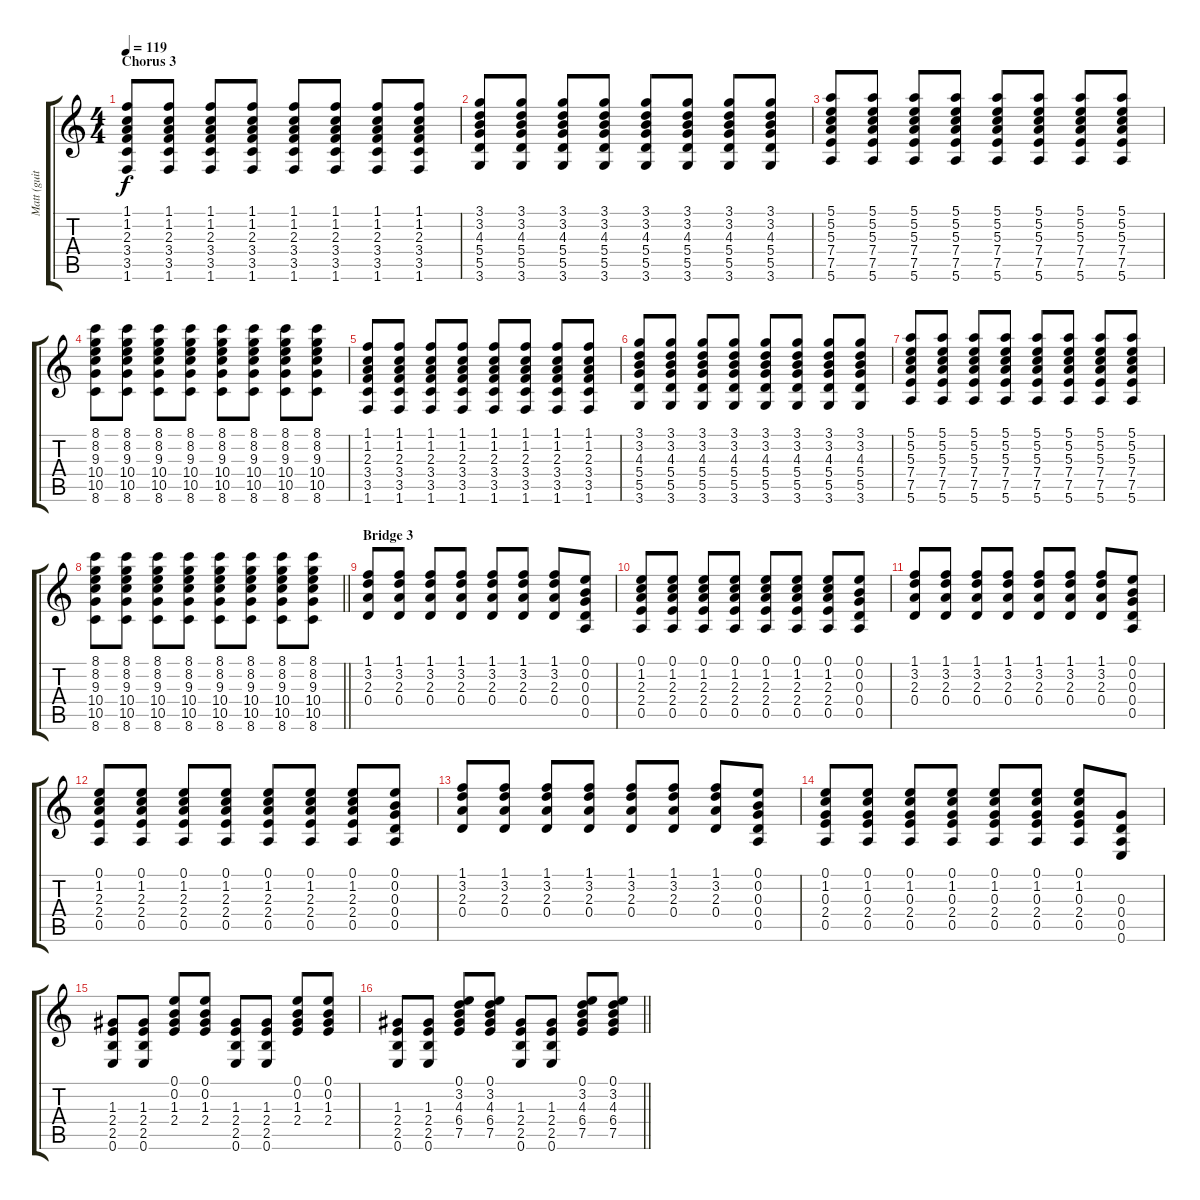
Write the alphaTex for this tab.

\track ("Matt (guitar)" "Matt (guit") {solo instrument overdrivenguitar}
\staff {score tabs}
\tuning (E4 B3 G3 D3 A2 E2) {hide}
\ts (4 4)
\section ("" "Chorus 3")
\tempo 119
\clef g2
\ks c
(1.1 1.2 2.3 3.4 3.5 1.6).8{dy f} (1.1 1.2 2.3 3.4 3.5 1.6).8 (1.1 1.2 2.3 3.4 3.5 1.6).8 (1.1 1.2 2.3 3.4 3.5 1.6).8 (1.1 1.2 2.3 3.4 3.5 1.6).8 (1.1 1.2 2.3 3.4 3.5 1.6).8 (1.1 1.2 2.3 3.4 3.5 1.6).8 (1.1 1.2 2.3 3.4 3.5 1.6).8 |
(3.1 3.2 4.3 5.4 5.5 3.6).8 (3.1 3.2 4.3 5.4 5.5 3.6).8 (3.1 3.2 4.3 5.4 5.5 3.6).8 (3.1 3.2 4.3 5.4 5.5 3.6).8 (3.1 3.2 4.3 5.4 5.5 3.6).8 (3.1 3.2 4.3 5.4 5.5 3.6).8 (3.1 3.2 4.3 5.4 5.5 3.6).8 (3.1 3.2 4.3 5.4 5.5 3.6).8 |
(5.1 5.2 5.3 7.4 7.5 5.6).8 (5.1 5.2 5.3 7.4 7.5 5.6).8 (5.1 5.2 5.3 7.4 7.5 5.6).8 (5.1 5.2 5.3 7.4 7.5 5.6).8 (5.1 5.2 5.3 7.4 7.5 5.6).8 (5.1 5.2 5.3 7.4 7.5 5.6).8 (5.1 5.2 5.3 7.4 7.5 5.6).8 (5.1 5.2 5.3 7.4 7.5 5.6).8 |
(8.1 8.2 9.3 10.4 10.5 8.6).8 (8.1 8.2 9.3 10.4 10.5 8.6).8 (8.1 8.2 9.3 10.4 10.5 8.6).8 (8.1 8.2 9.3 10.4 10.5 8.6).8 (8.1 8.2 9.3 10.4 10.5 8.6).8 (8.1 8.2 9.3 10.4 10.5 8.6).8 (8.1 8.2 9.3 10.4 10.5 8.6).8 (8.1 8.2 9.3 10.4 10.5 8.6).8 |
(1.1 1.2 2.3 3.4 3.5 1.6).8 (1.1 1.2 2.3 3.4 3.5 1.6).8 (1.1 1.2 2.3 3.4 3.5 1.6).8 (1.1 1.2 2.3 3.4 3.5 1.6).8 (1.1 1.2 2.3 3.4 3.5 1.6).8 (1.1 1.2 2.3 3.4 3.5 1.6).8 (1.1 1.2 2.3 3.4 3.5 1.6).8 (1.1 1.2 2.3 3.4 3.5 1.6).8 |
(3.1 3.2 4.3 5.4 5.5 3.6).8 (3.1 3.2 4.3 5.4 5.5 3.6).8 (3.1 3.2 4.3 5.4 5.5 3.6).8 (3.1 3.2 4.3 5.4 5.5 3.6).8 (3.1 3.2 4.3 5.4 5.5 3.6).8 (3.1 3.2 4.3 5.4 5.5 3.6).8 (3.1 3.2 4.3 5.4 5.5 3.6).8 (3.1 3.2 4.3 5.4 5.5 3.6).8 |
(5.1 5.2 5.3 7.4 7.5 5.6).8 (5.1 5.2 5.3 7.4 7.5 5.6).8 (5.1 5.2 5.3 7.4 7.5 5.6).8 (5.1 5.2 5.3 7.4 7.5 5.6).8 (5.1 5.2 5.3 7.4 7.5 5.6).8 (5.1 5.2 5.3 7.4 7.5 5.6).8 (5.1 5.2 5.3 7.4 7.5 5.6).8 (5.1 5.2 5.3 7.4 7.5 5.6).8 |
\barLineRight lightlight
(8.1 8.2 9.3 10.4 10.5 8.6).8 (8.1 8.2 9.3 10.4 10.5 8.6).8 (8.1 8.2 9.3 10.4 10.5 8.6).8 (8.1 8.2 9.3 10.4 10.5 8.6).8 (8.1 8.2 9.3 10.4 10.5 8.6).8 (8.1 8.2 9.3 10.4 10.5 8.6).8 (8.1 8.2 9.3 10.4 10.5 8.6).8 (8.1 8.2 9.3 10.4 10.5 8.6).8 |
\section ("" "Bridge 3")
(1.1 3.2 2.3 0.4).8 (1.1 3.2 2.3 0.4).8 (1.1 3.2 2.3 0.4).8 (1.1 3.2 2.3 0.4).8 (1.1 3.2 2.3 0.4).8 (1.1 3.2 2.3 0.4).8 (1.1 3.2 2.3 0.4).8 (0.1 0.2 0.3 0.4 0.5).8 |
(0.1 1.2 2.3 2.4 0.5).8 (0.1 1.2 2.3 2.4 0.5).8 (0.1 1.2 2.3 2.4 0.5).8 (0.1 1.2 2.3 2.4 0.5).8 (0.1 1.2 2.3 2.4 0.5).8 (0.1 1.2 2.3 2.4 0.5).8 (0.1 1.2 2.3 2.4 0.5).8 (0.1 0.2 0.3 0.4 0.5).8 |
(1.1 3.2 2.3 0.4).8 (1.1 3.2 2.3 0.4).8 (1.1 3.2 2.3 0.4).8 (1.1 3.2 2.3 0.4).8 (1.1 3.2 2.3 0.4).8 (1.1 3.2 2.3 0.4).8 (1.1 3.2 2.3 0.4).8 (0.1 0.2 0.3 0.4 0.5).8 |
(0.1 1.2 2.3 2.4 0.5).8 (0.1 1.2 2.3 2.4 0.5).8 (0.1 1.2 2.3 2.4 0.5).8 (0.1 1.2 2.3 2.4 0.5).8 (0.1 1.2 2.3 2.4 0.5).8 (0.1 1.2 2.3 2.4 0.5).8 (0.1 1.2 2.3 2.4 0.5).8 (0.1 0.2 0.3 0.4 0.5).8 |
(1.1 3.2 2.3 0.4).8 (1.1 3.2 2.3 0.4).8 (1.1 3.2 2.3 0.4).8 (1.1 3.2 2.3 0.4).8 (1.1 3.2 2.3 0.4).8 (1.1 3.2 2.3 0.4).8 (1.1 3.2 2.3 0.4).8 (0.1 0.2 0.3 0.4 0.5).8 |
(0.1 1.2 0.3 2.4 0.5).8 (0.1 1.2 0.3 2.4 0.5).8 (0.1 1.2 0.3 2.4 0.5).8 (0.1 1.2 0.3 2.4 0.5).8 (0.1 1.2 0.3 2.4 0.5).8 (0.1 1.2 0.3 2.4 0.5).8 (0.1 1.2 0.3 2.4 0.5).8 (0.3 0.4 0.5 0.6).8 |
(1.3 2.4 2.5 0.6).8 (1.3 2.4 2.5 0.6).8 (0.1 0.2 1.3 2.4).8 (0.1 0.2 1.3 2.4).8 (1.3 2.4 2.5 0.6).8 (1.3 2.4 2.5 0.6).8 (0.1 0.2 1.3 2.4).8 (0.1 0.2 1.3 2.4).8 |
\barLineRight lightlight
(1.3 2.4 2.5 0.6).8 (1.3 2.4 2.5 0.6).8 (0.1 3.2 4.3 6.4 7.5).8 (0.1 3.2 4.3 6.4 7.5).8 (1.3 2.4 2.5 0.6).8 (1.3 2.4 2.5 0.6).8 (0.1 3.2 4.3 6.4 7.5).8 (0.1 3.2 4.3 6.4 7.5).8
